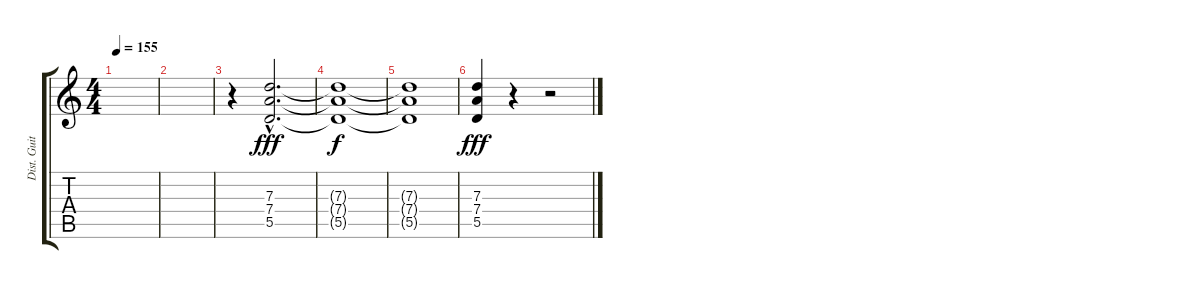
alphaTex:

\track ("Dist. Guitar 2" "Dist. Guit") {instrument distortionguitar}
\staff {score tabs}
\tuning (E4 B3 G3 D3 A2 E2) {hide}
\ts (4 4)
\tempo 155
\clef g2
\ks c
|
|
r.4 (7.3{hac} 7.4{hac} 5.5{hac}).2{d dy fff volume 16} |
(7.3{t} 7.4{t} 5.5{t}).1{dy f} |
(7.3{t} 7.4{t} 5.5{t}).1 |
(7.3 7.4 5.5).4{dy fff} r.4 r.2
